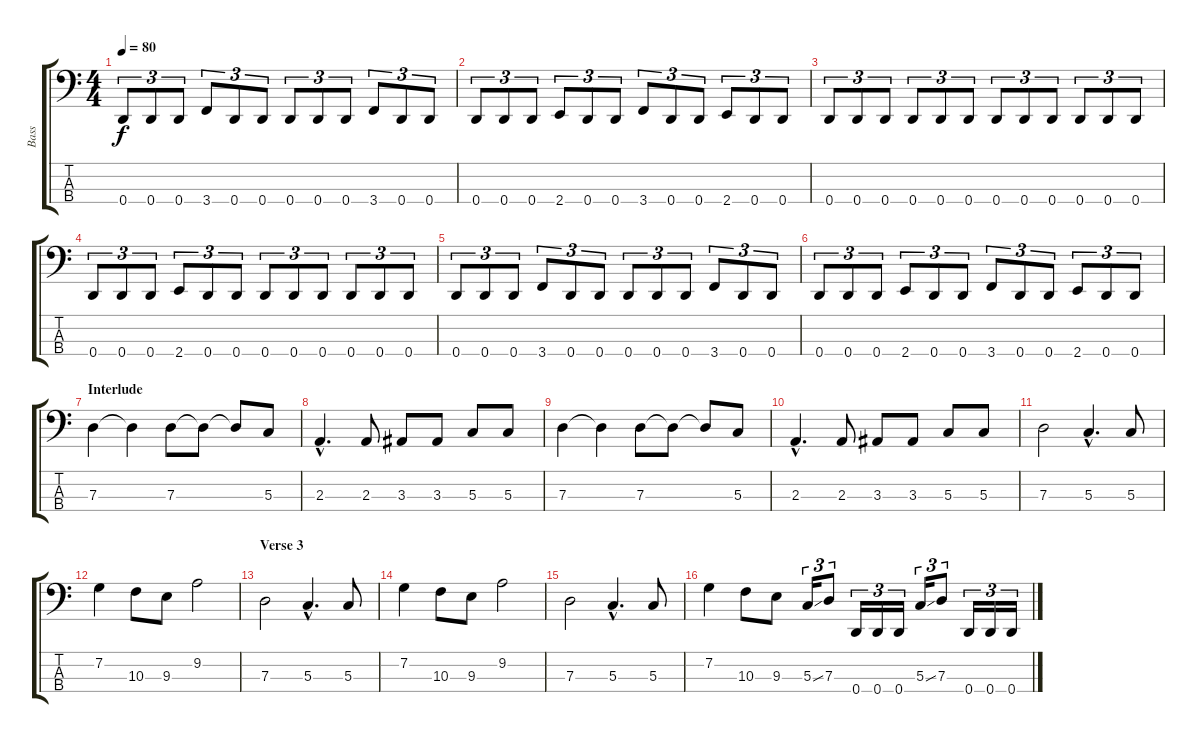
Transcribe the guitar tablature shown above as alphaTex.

\track ("Bass" "Bass") {instrument electricbasspick}
\staff {score tabs}
\tuning (F2 C2 G1 D1) {hide}
\ts (4 4)
\tempo 80
\clef f4
\ks c
0.4.8{tu (3 2) dy f} 0.4.8{tu (3 2)} 0.4.8{tu (3 2)} 3.4.8{tu (3 2)} 0.4.8{tu (3 2)} 0.4.8{tu (3 2)} 0.4.8{tu (3 2)} 0.4.8{tu (3 2)} 0.4.8{tu (3 2)} 3.4.8{tu (3 2)} 0.4.8{tu (3 2)} 0.4.8{tu (3 2)} |
0.4.8{tu (3 2)} 0.4.8{tu (3 2)} 0.4.8{tu (3 2)} 2.4.8{tu (3 2)} 0.4.8{tu (3 2)} 0.4.8{tu (3 2)} 3.4.8{tu (3 2)} 0.4.8{tu (3 2)} 0.4.8{tu (3 2)} 2.4.8{tu (3 2)} 0.4.8{tu (3 2)} 0.4.8{tu (3 2)} |
0.4.8{tu (3 2)} 0.4.8{tu (3 2)} 0.4.8{tu (3 2)} 0.4.8{tu (3 2)} 0.4.8{tu (3 2)} 0.4.8{tu (3 2)} 0.4.8{tu (3 2)} 0.4.8{tu (3 2)} 0.4.8{tu (3 2)} 0.4.8{tu (3 2)} 0.4.8{tu (3 2)} 0.4.8{tu (3 2)} |
0.4.8{tu (3 2)} 0.4.8{tu (3 2)} 0.4.8{tu (3 2)} 2.4.8{tu (3 2)} 0.4.8{tu (3 2)} 0.4.8{tu (3 2)} 0.4.8{tu (3 2)} 0.4.8{tu (3 2)} 0.4.8{tu (3 2)} 0.4.8{tu (3 2)} 0.4.8{tu (3 2)} 0.4.8{tu (3 2)} |
0.4.8{tu (3 2)} 0.4.8{tu (3 2)} 0.4.8{tu (3 2)} 3.4.8{tu (3 2)} 0.4.8{tu (3 2)} 0.4.8{tu (3 2)} 0.4.8{tu (3 2)} 0.4.8{tu (3 2)} 0.4.8{tu (3 2)} 3.4.8{tu (3 2)} 0.4.8{tu (3 2)} 0.4.8{tu (3 2)} |
0.4.8{tu (3 2)} 0.4.8{tu (3 2)} 0.4.8{tu (3 2)} 2.4.8{tu (3 2)} 0.4.8{tu (3 2)} 0.4.8{tu (3 2)} 3.4.8{tu (3 2)} 0.4.8{tu (3 2)} 0.4.8{tu (3 2)} 2.4.8{tu (3 2)} 0.4.8{tu (3 2)} 0.4.8{tu (3 2)} |
\section ("" "Interlude")
7.3.4 7.3{t}.4 7.3.8 7.3{t}.8 7.3{t}.8 5.3.8 |
2.3{hac}.4{d} 2.3.8 3.3.8 3.3.8 5.3.8 5.3.8 |
7.3.4 7.3{t}.4 7.3.8 7.3{t}.8 7.3{t}.8 5.3.8 |
2.3{hac}.4{d} 2.3.8 3.3.8 3.3.8 5.3.8 5.3.8 |
7.3.2 5.3{hac}.4{d} 5.3.8 |
7.2.4 10.3.8 9.3.8 9.2.2 |
\section ("" "Verse 3")
7.3.2 5.3{hac}.4{d} 5.3.8 |
7.2.4 10.3.8 9.3.8 9.2.2 |
7.3.2 5.3{hac}.4{d} 5.3.8 |
7.2.4 10.3.8 9.3.8 5.3{ss}.16{tu (3 2)} 7.3.8{tu (3 2)} 0.4.16{tu (3 2)} 0.4.16{tu (3 2)} 0.4.16{tu (3 2)} 5.3{ss}.16{tu (3 2)} 7.3.8{tu (3 2)} 0.4.16{tu (3 2)} 0.4.16{tu (3 2)} 0.4.16{tu (3 2)}
